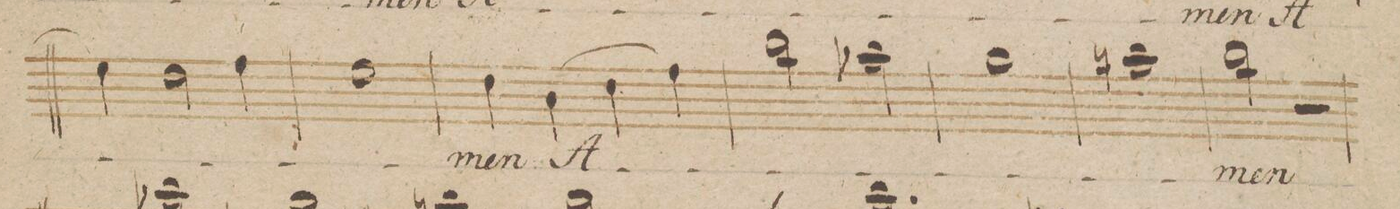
**kern	**text	**dynam
*I"Alto.	*	*
*clefC3	*	*
*k[b-]	*	*
*met(c)	*	*
*M4/4	*	*
4f\]	.	.
2e\	.	.
4g\	.	.
=182	=182	=182
1f	.	.
=183	=183	=183
4e\	-men	.
(>4c\	A-	.
4e\	.	.
4g\)	.	.
=184	=184	=184
2cc\	-men	.
2b-X\	.	.
=185	=185	=185
1a	.	.
=186	=186	=186
1bn	.	.
=187	=187	=187
2cc\	-men	.
2r	.	.
=188	=188	=188
*-	*-	*-
